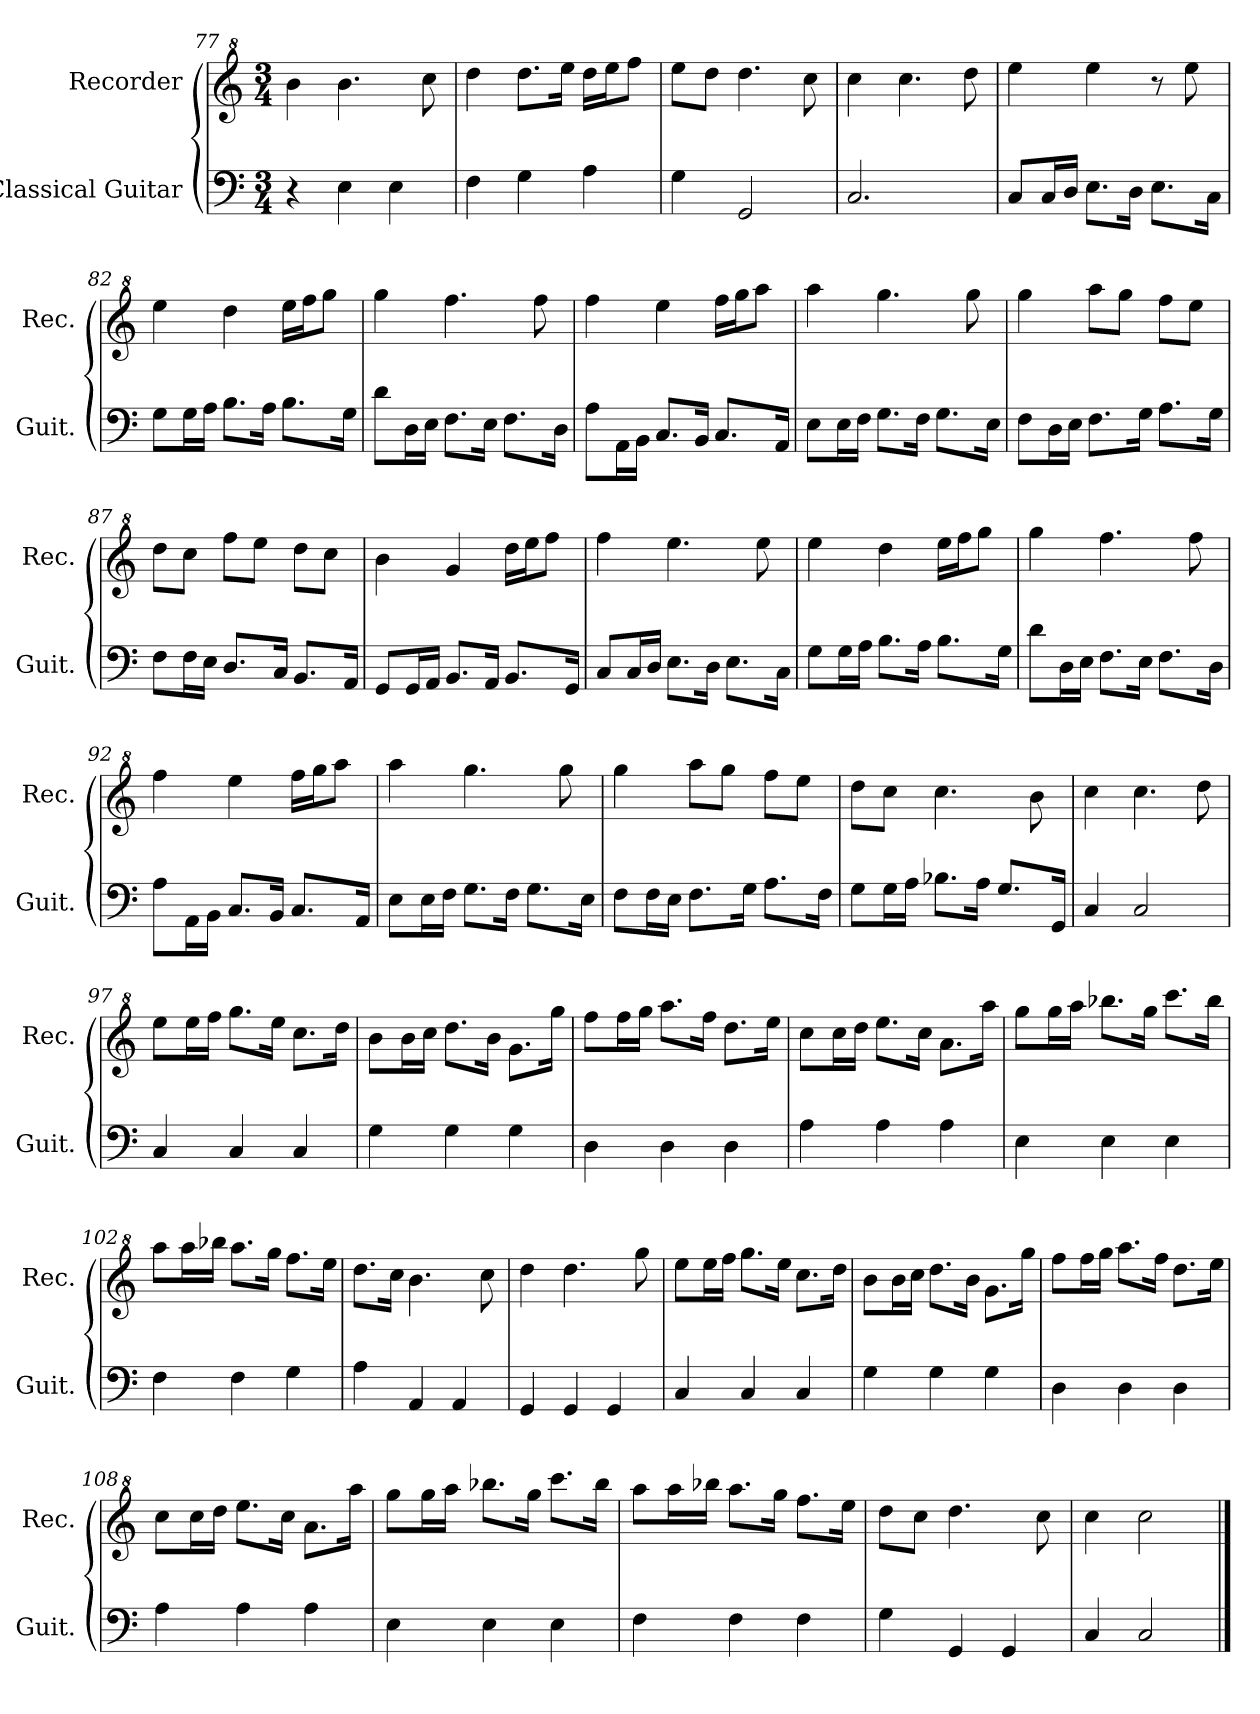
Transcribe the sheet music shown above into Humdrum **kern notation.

**kern	**kern
*part2	*part1
*staff2	*staff1
*I"Classical Guitar	*I"Recorder
*I'Guit.	*I'Rec.
!!LO:LB:g=z
*clefF4	*clefG^2
*k[]	*k[]
*M3/4	*M3/4
=77	=77
4r	4bb\
4E\	4.bb\
4E\	.
.	8ccc\
=78	=78
4F\	4ddd\
4G\	8.ddd\L
.	16eee\Jk
4A\	16ddd\LL
.	16eee\J
.	8fff\J
=79	=79
4G\	8eee\L
.	8ddd\J
2GG/	4.ddd\
.	8ccc\
=80	=80
2.C/	4ccc\
.	4.ccc\
.	8ddd\
=81	=81
8C/L	4eee\
16C/L	.
16D/JJ	.
8.E\L	4eee\
16D\Jk	.
8.E\L	8r
.	8eee\
16C\Jk	.
=82	=82
8G\L	4eee\
16G\L	.
16A\JJ	.
8.B\L	4ddd\
16A\Jk	.
8.B\L	16eee\LL
.	16fff\J
.	8ggg\J
16G\Jk	.
=83	=83
8d\L	4ggg\
16D\L	.
16E\JJ	.
8.F\L	4.fff\
16E\Jk	.
8.F\L	.
.	8fff\
16D\Jk	.
!!LO:LB:g=z
=84	=84
8A\L	4fff\
16AA\L	.
16BB\JJ	.
8.C/L	4eee\
16BB/Jk	.
8.C/L	16fff\LL
.	16ggg\J
.	8aaa\J
16AA/Jk	.
=85	=85
8E\L	4aaa\
16E\L	.
16F\JJ	.
8.G\L	4.ggg\
16F\Jk	.
8.G\L	.
.	8ggg\
16E\Jk	.
=86	=86
8F\L	4ggg\
16D\L	.
16E\JJ	.
8.F\L	8aaa\L
.	8ggg\J
16G\Jk	.
8.A\L	8fff\L
.	8eee\J
16G\Jk	.
=87	=87
8F\L	8ddd\L
16F\L	8ccc\J
16E\JJ	.
8.D/L	8fff\L
.	8eee\J
16C/Jk	.
8.BB/L	8ddd\L
.	8ccc\J
16AA/Jk	.
=88	=88
8GG/L	4bb\
16GG/L	.
16AA/JJ	.
8.BB/L	4gg/
16AA/Jk	.
8.BB/L	16ddd\LL
.	16eee\J
.	8fff\J
16GG/Jk	.
=89	=89
8C/L	4fff\
16C/L	.
16D/JJ	.
8.E\L	4.eee\
16D\Jk	.
8.E\L	.
.	8eee\
16C\Jk	.
!!LO:LB:g=z
=90	=90
8G\L	4eee\
16G\L	.
16A\JJ	.
8.B\L	4ddd\
16A\Jk	.
8.B\L	16eee\LL
.	16fff\J
.	8ggg\J
16G\Jk	.
=91	=91
8d\L	4ggg\
16D\L	.
16E\JJ	.
8.F\L	4.fff\
16E\Jk	.
8.F\L	.
.	8fff\
16D\Jk	.
=92	=92
8A\L	4fff\
16AA\L	.
16BB\JJ	.
8.C/L	4eee\
16BB/Jk	.
8.C/L	16fff\LL
.	16ggg\J
.	8aaa\J
16AA/Jk	.
=93	=93
8E\L	4aaa\
16E\L	.
16F\JJ	.
8.G\L	4.ggg\
16F\Jk	.
8.G\L	.
.	8ggg\
16E\Jk	.
=94	=94
8F\L	4ggg\
16F\L	.
16E\JJ	.
8.F\L	8aaa\L
.	8ggg\J
16G\Jk	.
8.A\L	8fff\L
.	8eee\J
16F\Jk	.
=95	=95
8G\L	8ddd\L
16G\L	8ccc\J
16A\JJ	.
8.B-X\L	4.ccc\
16A\Jk	.
8.G/L	.
.	8bb\
16GG/Jk	.
!!LO:LB:g=z
=96	=96
4C/	4ccc\
2C/	4.ccc\
.	8ddd\
=97	=97
4C/	8eee\L
.	16eee\L
.	16fff\JJ
4C/	8.ggg\L
.	16eee\Jk
4C/	8.ccc\L
.	16ddd\Jk
=98	=98
4G\	8bb\L
.	16bb\L
.	16ccc\JJ
4G\	8.ddd\L
.	16bb\Jk
4G\	8.gg\L
.	16ggg\Jk
=99	=99
4D\	8fff\L
.	16fff\L
.	16ggg\JJ
4D\	8.aaa\L
.	16fff\Jk
4D\	8.ddd\L
.	16eee\Jk
=100	=100
4A\	8ccc\L
.	16ccc\L
.	16ddd\JJ
4A\	8.eee\L
.	16ccc\Jk
4A\	8.aa\L
.	16aaa\Jk
=101	=101
4E\	8ggg\L
.	16ggg\L
.	16aaa\JJ
4E\	8.bbb-X\L
.	16ggg\Jk
4E\	8.cccc\L
.	16bbb-\Jk
!!LO:LB:g=z
=102	=102
4F\	8aaa\L
.	16aaa\L
.	16bbb-X\JJ
4F\	8.aaa\L
.	16ggg\Jk
4G\	8.fff\L
.	16eee\Jk
=103	=103
4A\	8.ddd\L
.	16ccc\Jk
4AA/	4.bb\
4AA/	.
.	8ccc\
=104	=104
4GG/	4ddd\
4GG/	4.ddd\
4GG/	.
.	8ggg\
=105	=105
4C/	8eee\L
.	16eee\L
.	16fff\JJ
4C/	8.ggg\L
.	16eee\Jk
4C/	8.ccc\L
.	16ddd\Jk
=106	=106
4G\	8bb\L
.	16bb\L
.	16ccc\JJ
4G\	8.ddd\L
.	16bb\Jk
4G\	8.gg\L
.	16ggg\Jk
=107	=107
4D\	8fff\L
.	16fff\L
.	16ggg\JJ
4D\	8.aaa\L
.	16fff\Jk
4D\	8.ddd\L
.	16eee\Jk
!!LO:LB:g=z
=108	=108
4A\	8ccc\L
.	16ccc\L
.	16ddd\JJ
4A\	8.eee\L
.	16ccc\Jk
4A\	8.aa\L
.	16aaa\Jk
=109	=109
4E\	8ggg\L
.	16ggg\L
.	16aaa\JJ
4E\	8.bbb-X\L
.	16ggg\Jk
4E\	8.cccc\L
.	16bbb-\Jk
=110	=110
*	*MM95
4F\	8aaa\L
.	16aaa\L
.	16bbb-X\JJ
4F\	8.aaa\L
.	16ggg\Jk
4F\	8.fff\L
.	16eee\Jk
=111	=111
*	*MM80
4G\	8ddd\L
.	8ccc\J
4GG/	4.ddd\
4GG/	.
.	8ccc\
=112	=112
4C/	4ccc\
2C/	2ccc\
==	==
*-	*-
